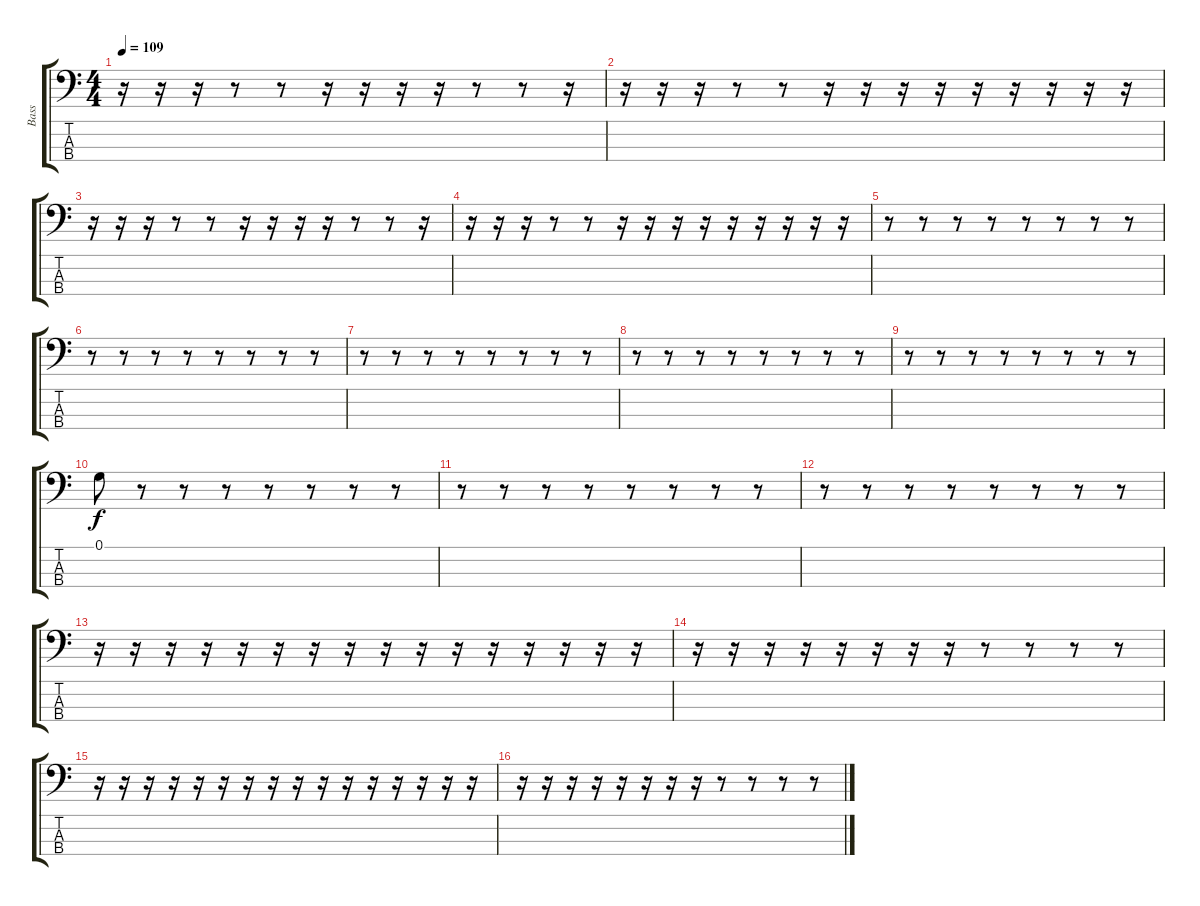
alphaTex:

\track ("Bass" "Bass") {instrument electricbasspick}
\staff {score tabs}
\tuning (G2 D2 A1 E1) {hide}
\ts (4 4)
\tempo 109
\clef f4
\ks c
r.16{dy f} r.16 r.16 r.8 r.8 r.16 r.16 r.16 r.16 r.8 r.8 r.16 |
r.16 r.16 r.16 r.8 r.8 r.16 r.16 r.16 r.16 r.16 r.16 r.16 r.16 r.16 |
r.16 r.16 r.16 r.8 r.8 r.16 r.16 r.16 r.16 r.8 r.8 r.16 |
r.16 r.16 r.16 r.8 r.8 r.16 r.16 r.16 r.16 r.16 r.16 r.16 r.16 r.16 |
r.8 r.8 r.8 r.8 r.8 r.8 r.8 r.8 |
r.8 r.8 r.8 r.8 r.8 r.8 r.8 r.8 |
r.8 r.8 r.8 r.8 r.8 r.8 r.8 r.8 |
r.8 r.8 r.8 r.8 r.8 r.8 r.8 r.8 |
r.8 r.8 r.8 r.8 r.8 r.8 r.8 r.8 |
0.1.8 r.8 r.8 r.8 r.8 r.8 r.8 r.8 |
r.8 r.8 r.8 r.8 r.8 r.8 r.8 r.8 |
r.8 r.8 r.8 r.8 r.8 r.8 r.8 r.8 |
r.16 r.16 r.16 r.16 r.16 r.16 r.16 r.16 r.16 r.16 r.16 r.16 r.16 r.16 r.16 r.16 |
r.16 r.16 r.16 r.16 r.16 r.16 r.16 r.16 r.8 r.8 r.8 r.8 |
r.16 r.16 r.16 r.16 r.16 r.16 r.16 r.16 r.16 r.16 r.16 r.16 r.16 r.16 r.16 r.16 |
r.16 r.16 r.16 r.16 r.16 r.16 r.16 r.16 r.8 r.8 r.8 r.8
